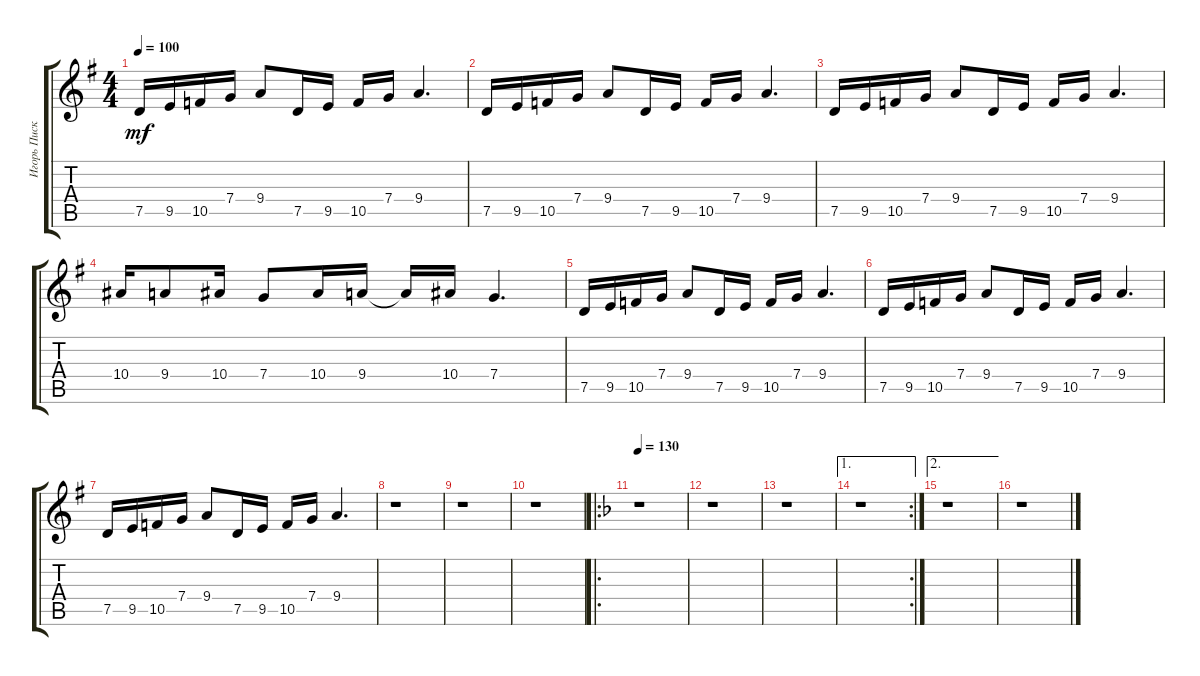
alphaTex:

\track ("Игорь Пискарёв" "Игорь Писк") {instrument acousticguitarnylon}
\staff {score tabs}
\tuning (D4 A3 F3 C3 G2 C2) {hide}
\ts (4 4)
\tempo 100
\clef g2
\ks g
7.5.16{dy mf} 9.5.16 10.5.16 7.4.16 9.4.8 7.5.16 9.5.16 10.5.16 7.4.16 9.4.4{d} |
7.5.16 9.5.16 10.5.16 7.4.16 9.4.8 7.5.16 9.5.16 10.5.16 7.4.16 9.4.4{d} |
7.5.16 9.5.16 10.5.16 7.4.16 9.4.8 7.5.16 9.5.16 10.5.16 7.4.16 9.4.4{d} |
10.4.16 9.4.8 10.4.16 7.4.8 10.4.16 9.4.16 9.4{t}.16 10.4.16 7.4.4{d} |
7.5.16 9.5.16 10.5.16 7.4.16 9.4.8 7.5.16 9.5.16 10.5.16 7.4.16 9.4.4{d} |
7.5.16 9.5.16 10.5.16 7.4.16 9.4.8 7.5.16 9.5.16 10.5.16 7.4.16 9.4.4{d} |
7.5.16 9.5.16 10.5.16 7.4.16 9.4.8 7.5.16 9.5.16 10.5.16 7.4.16 9.4.4{d} |
r.1 |
r.1 |
r.1 |
\ro
\tempo 130
\ks f
r.1 |
r.1 |
r.1 |
\ae 1
\rc 2
r.1 |
\ae 2
r.1 |
r.1
